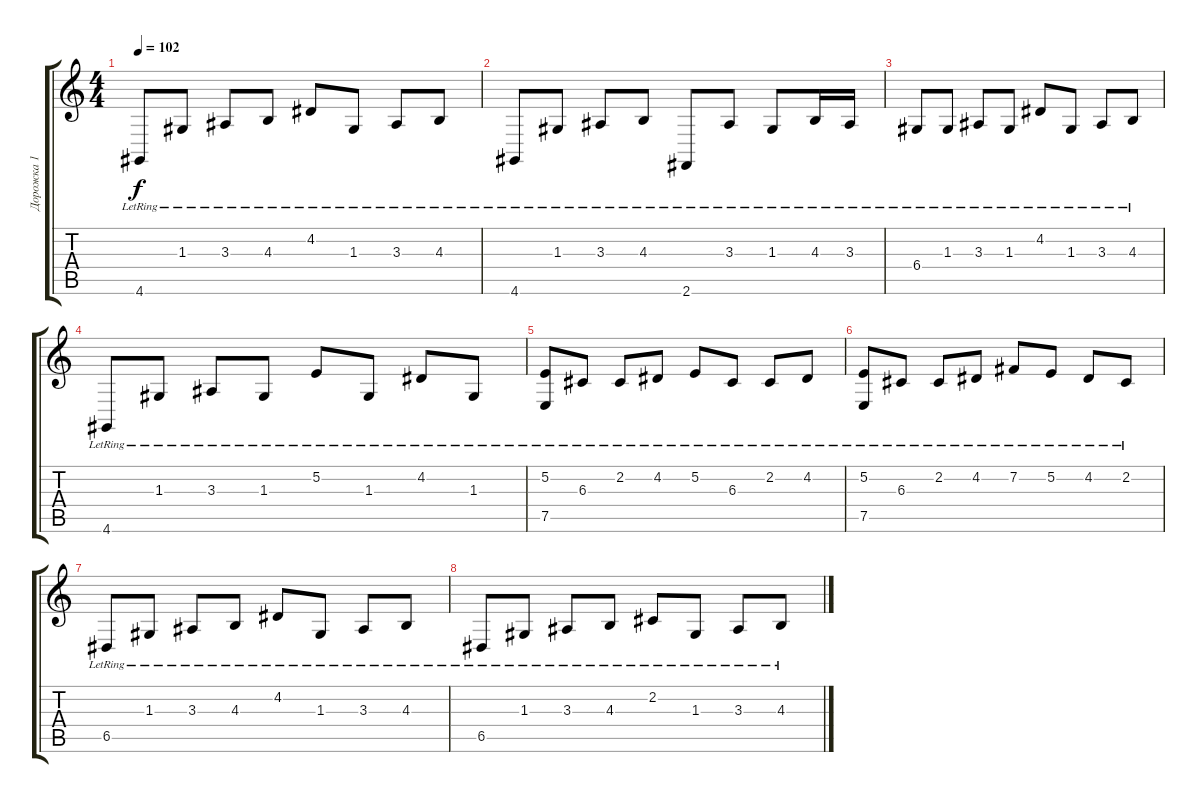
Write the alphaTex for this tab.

\track ("Дорожка 1" "Дорожка 1") {instrument acousticgrandpiano}
\staff {score tabs}
\tuning (E4 B3 G3 D3 A2 E2) {hide}
\ts (4 4)
\tempo 102
\clef g2
\ks c
4.6{lr}.8{dy f} 1.3{lr}.8 3.3{lr}.8 4.3{lr}.8 4.2{lr}.8 1.3{lr}.8 3.3{lr}.8 4.3{lr}.8 |
4.6{lr}.8 1.3{lr}.8 3.3{lr}.8 4.3{lr}.8 2.6{lr}.8 3.3{lr}.8 1.3{lr}.8 4.3{lr}.16 3.3{lr}.16 |
6.4{lr}.8 1.3{lr}.8 3.3{lr}.8 1.3{lr}.8 4.2{lr}.8 1.3{lr}.8 3.3{lr}.8 4.3{lr}.8 |
4.6{lr}.8 1.3{lr}.8 3.3{lr}.8 1.3{lr}.8 5.2{lr}.8 1.3{lr}.8 4.2{lr}.8 1.3{lr}.8 |
(5.2{lr} 7.5{lr}).8 6.3{lr}.8 2.2{lr}.8 4.2{lr}.8 5.2{lr}.8 6.3{lr}.8 2.2{lr}.8 4.2{lr}.8 |
(5.2{lr} 7.5{lr}).8 6.3{lr}.8 2.2{lr}.8 4.2{lr}.8 7.2{lr}.8 5.2{lr}.8 4.2{lr}.8 2.2{lr}.8 |
6.5{lr}.8 1.3{lr}.8 3.3{lr}.8 4.3{lr}.8 4.2{lr}.8 1.3{lr}.8 3.3{lr}.8 4.3{lr}.8 |
6.5{lr}.8 1.3{lr}.8 3.3{lr}.8 4.3{lr}.8 2.2{lr}.8 1.3{lr}.8 3.3{lr}.8 4.3{lr}.8
